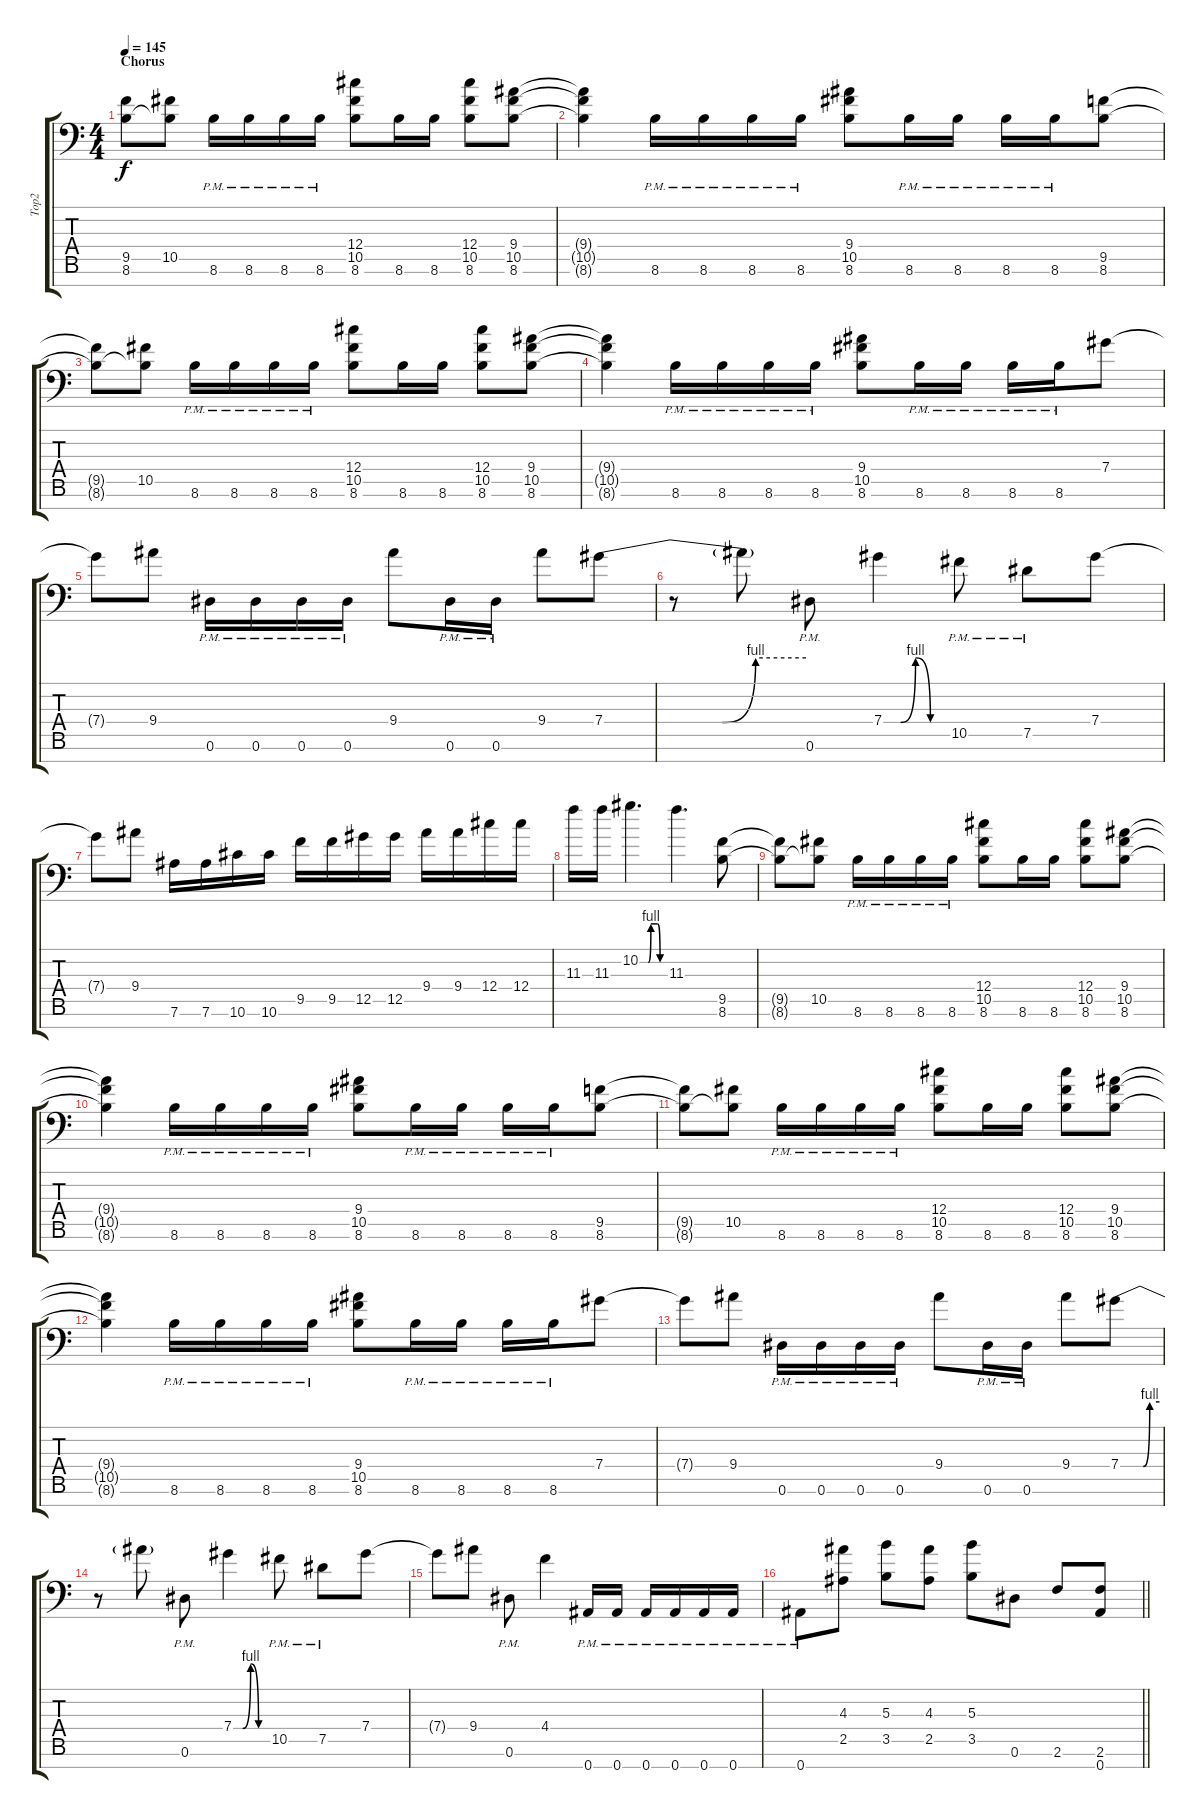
\track ("Top2" "Top2") {instrument overdrivenguitar}
\staff {score tabs}
\tuning (Eb4 Bb3 Gb3 Db3 Ab2 Eb2 Bb1) {hide}
\ts (4 4)
\section ("" "Chorus")
\tempo 145
\clef f4
\ks c
(9.5{t} 8.6{t}).8{dy f} (10.5 8.6{t}).8 8.6{pm}.16 8.6{pm}.16 8.6{pm}.16 8.6{pm}.16 (12.4 10.5 8.6).8 8.6.16 8.6.16 (12.4 10.5 8.6).8 (9.4 10.5 8.6).8 |
(9.4{t} 10.5{t} 8.6{t}).4 8.6{pm}.16 8.6{pm}.16 8.6{pm}.16 8.6{pm}.16 (9.4 10.5 8.6).8 8.6{pm}.16 8.6{pm}.16 8.6{pm}.16 8.6{pm}.16 (9.5 8.6).8 |
(9.5{t} 8.6{t}).8 (10.5 8.6{t}).8 8.6{pm}.16 8.6{pm}.16 8.6{pm}.16 8.6{pm}.16 (12.4 10.5 8.6).8 8.6.16 8.6.16 (12.4 10.5 8.6).8 (9.4 10.5 8.6).8 |
(9.4{t} 10.5{t} 8.6{t}).4 8.6{pm}.16 8.6{pm}.16 8.6{pm}.16 8.6{pm}.16 (9.4 10.5 8.6).8 8.6{pm}.16 8.6{pm}.16 8.6{pm}.16 8.6{pm}.16 7.4.8 |
7.4{t}.8 9.4.8 0.6{pm}.16 0.6{pm}.16 0.6{pm}.16 0.6{pm}.16 9.4.8 0.6{pm}.16 0.6{pm}.16 9.4.8 7.4{be (custom 0 0 35 0 45 4 60 4)}.8 |
r.8 7.4{t}.8 0.6{pm}.8 7.4{be (custom 0 0 16 0 30 4 44 0 60 0)}.4 10.5{pm}.8 7.5{pm}.8 7.4.8 |
7.4{t}.8 9.4.8 7.6.16 7.6.16 10.6.16 10.6.16 9.5.16 9.5.16 12.5.16 12.5.16 9.4.16 9.4.16 12.4.16 12.4.16 |
11.3.16 11.3.16 10.2{be (custom 0 0 20 0 26 4 42 4 48 0 60 0)}.4{d} 11.3.4{d} (9.5 8.6).8 |
(9.5{t} 8.6{t}).8 (10.5 8.6{t}).8 8.6{pm}.16 8.6{pm}.16 8.6{pm}.16 8.6{pm}.16 (12.4 10.5 8.6).8 8.6.16 8.6.16 (12.4 10.5 8.6).8 (9.4 10.5 8.6).8 |
(9.4{t} 10.5{t} 8.6{t}).4 8.6{pm}.16 8.6{pm}.16 8.6{pm}.16 8.6{pm}.16 (9.4 10.5 8.6).8 8.6{pm}.16 8.6{pm}.16 8.6{pm}.16 8.6{pm}.16 (9.5 8.6).8 |
(9.5{t} 8.6{t}).8 (10.5 8.6{t}).8 8.6{pm}.16 8.6{pm}.16 8.6{pm}.16 8.6{pm}.16 (12.4 10.5 8.6).8 8.6.16 8.6.16 (12.4 10.5 8.6).8 (9.4 10.5 8.6).8 |
(9.4{t} 10.5{t} 8.6{t}).4 8.6{pm}.16 8.6{pm}.16 8.6{pm}.16 8.6{pm}.16 (9.4 10.5 8.6).8 8.6{pm}.16 8.6{pm}.16 8.6{pm}.16 8.6{pm}.16 7.4.8 |
7.4{t}.8 9.4.8 0.6{pm}.16 0.6{pm}.16 0.6{pm}.16 0.6{pm}.16 9.4.8 0.6{pm}.16 0.6{pm}.16 9.4.8 7.4{be (custom 0 0 35 0 45 4 60 4)}.8 |
r.8 7.4{t}.8 0.6{pm}.8 7.4{be (custom 0 0 16 0 30 4 44 0 60 0)}.4 10.5{pm}.8 7.5{pm}.8 7.4.8 |
7.4{t}.8 9.4.8 0.6{pm}.8 4.4.4 0.7{pm}.16 0.7{pm}.16 0.7{pm}.16 0.7{pm}.16 0.7{pm}.16 0.7{pm}.16 |
\barLineRight lightlight
0.7{pm}.8 (4.3 2.5).8 (5.3 3.5).8 (4.3 2.5).8 (5.3 3.5).8 0.6.8 2.6.8 (2.6 0.7).8
